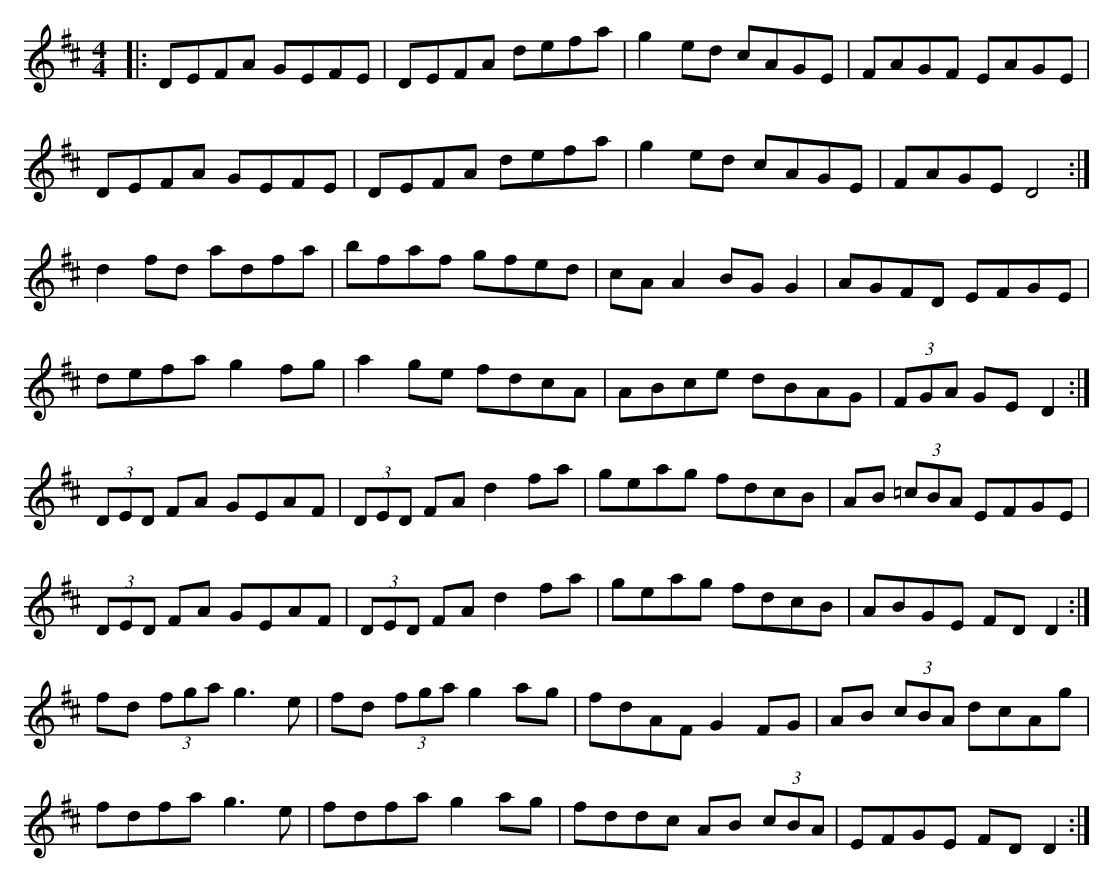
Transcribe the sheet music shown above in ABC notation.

X:1
M:4/4
K:D
|:DEFA GEFE|DEFA defa|g2ed cAGE|FAGF EAGE|
DEFA GEFE|DEFA defa|g2ed cAGE|FAGE D4:|
d2fd adfa|bfaf gfed|cAA2 BGG2|AGFD EFGE|
defa g2fg|a2ge fdcA|ABce dBAG|(3FGA GED2:|
(3DED FA GEAF|(3DED FA d2 fa|geag fdcB|AB (3=cBA EFGE|
(3DED FA GEAF|(3DED FA d2 fa|geag fdcB|ABGE FD D2:|
fd (3fga g3 e|fd (3fga g2 ag|fdAF G2 FG|AB (3cBA dcAg|
fdfa g3 e|fdfa g2 ag|fddc AB (3cBA|EFGE FD D2:|
